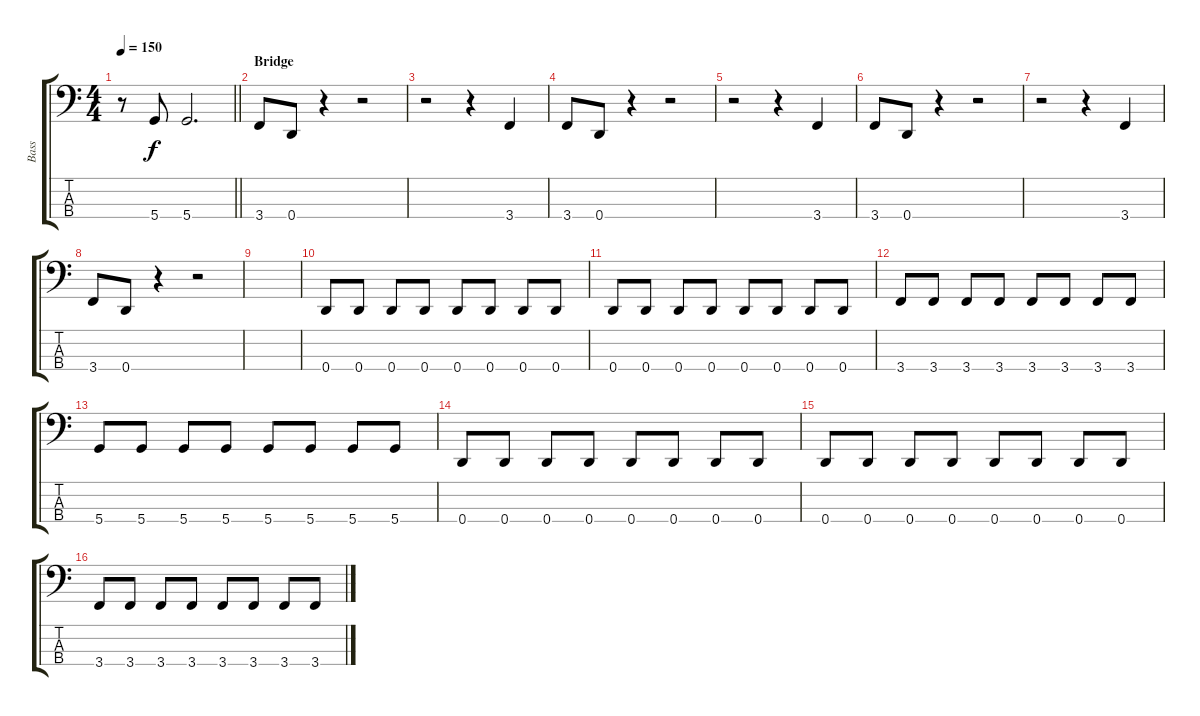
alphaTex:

\track ("Bass" "Bass") {instrument electricbasspick}
\staff {score tabs}
\tuning (G2 D2 A1 D1) {hide}
\ts (4 4)
\tempo 150
\clef f4
\barLineRight lightlight
\ks c
r.8{dy f} 5.4.8 5.4.2{d} |
\section ("" "Bridge")
3.4.8 0.4.8 r.4 r.2 |
r.2 r.4 3.4.4 |
3.4.8 0.4.8 r.4 r.2 |
r.2 r.4 3.4.4 |
3.4.8 0.4.8 r.4 r.2 |
r.2 r.4 3.4.4 |
3.4.8 0.4.8 r.4 r.2 |
|
0.4.8 0.4.8 0.4.8 0.4.8 0.4.8 0.4.8 0.4.8 0.4.8 |
0.4.8 0.4.8 0.4.8 0.4.8 0.4.8 0.4.8 0.4.8 0.4.8 |
3.4.8 3.4.8 3.4.8 3.4.8 3.4.8 3.4.8 3.4.8 3.4.8 |
5.4.8 5.4.8 5.4.8 5.4.8 5.4.8 5.4.8 5.4.8 5.4.8 |
0.4.8 0.4.8 0.4.8 0.4.8 0.4.8 0.4.8 0.4.8 0.4.8 |
0.4.8 0.4.8 0.4.8 0.4.8 0.4.8 0.4.8 0.4.8 0.4.8 |
3.4.8 3.4.8 3.4.8 3.4.8 3.4.8 3.4.8 3.4.8 3.4.8
